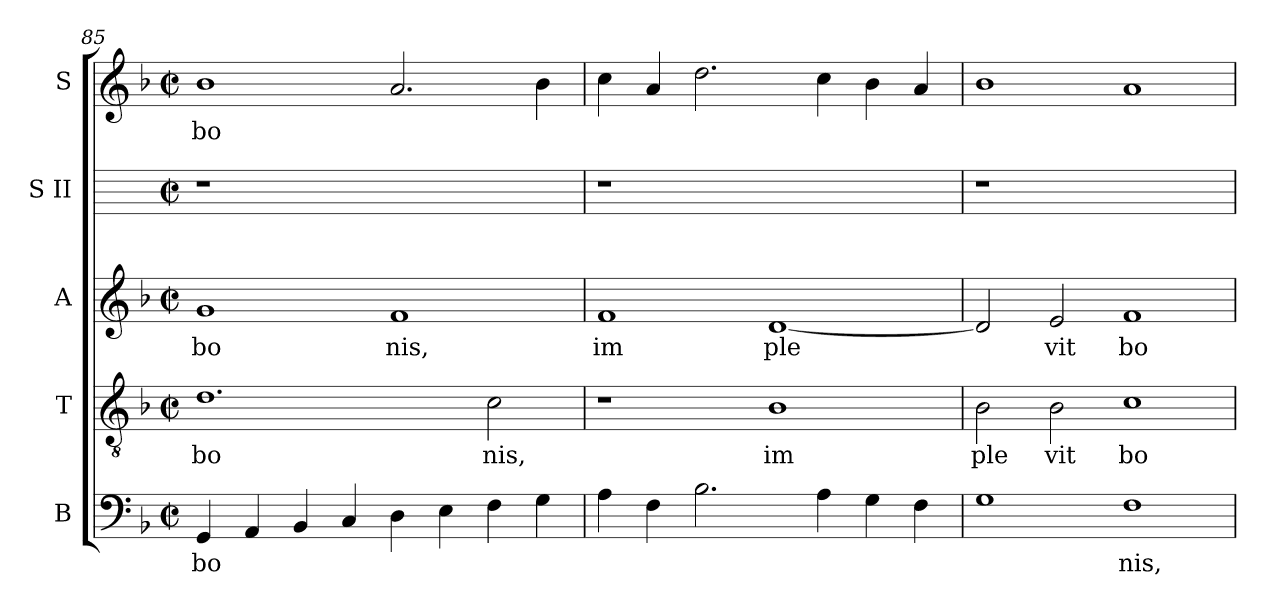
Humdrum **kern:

**kern	**text	**kern	**text	**kern	**text	**kern	**kern	**text
*part5	*part5	*part4	*part4	*part3	*part3	*part2	*part1	*part1
*staff5	*staff5	*staff4	*staff4	*staff3	*staff3	*staff2	*staff1	*staff1
*I"B	*	*I"T	*	*I"A	*	*I"S II	*I"S	*
*I'B	*	*I'T	*	*I'A	*	*	*I'S	*
*clefF4	*	*clefGv2	*	*clefG2	*	*	*clefG2	*
*k[b-]	*	*k[b-]	*	*k[b-]	*	*k[]	*k[b-]	*
*F:	*	*F:	*	*F:	*	*C:	*F:	*
*M2/2	*	*M2/2	*	*M2/2	*	*M2/2	*M2/2	*
*met(c|)	*	*met(c|)	*	*met(c|)	*	*met(c|)	*met(c|)	*
=85	=85	=85	=85	=85	=85	=85	=85	=85
!	!LO:LY:b:cj	!	!LO:LY:b:cj	!	!LO:LY:b:cj	!	!	!LO:LY:b:cj
4GG/	bo	1.d	bo	1g	bo	1r	1b-	bo
!	!LO:LY:b:cj	!	!	!	!	!	!	!
4AA/	.	.	.	.	.	.	.	.
!	!LO:LY:b:cj	!	!	!	!	!	!	!
4BB-/	.	.	.	.	.	.	.	.
!	!LO:LY:b:cj	!	!	!	!	!	!	!
4C/	.	.	.	.	.	.	.	.
!	!LO:LY:b:cj	!	!	!	!LO:LY:b:cj	!	!	!LO:LY:b:cj
4D\	.	.	.	1f	nis,	1ryy	2.a/	.
!	!LO:LY:b:cj	!	!	!	!	!	!	!
4E\	.	.	.	.	.	.	.	.
!	!LO:LY:b:cj	!	!LO:LY:b:cj	!	!	!	!	!
4F\	.	2c\	nis,	.	.	.	.	.
!	!LO:LY:b:cj	!	!	!	!	!	!	!LO:LY:b:cj
4G\	.	.	.	.	.	.	4b-\	.
=86	=86	=86	=86	=86	=86	=86	=86	=86
!	!LO:LY:b:cj	!	!	!	!LO:LY:b:cj	!	!	!LO:LY:b:cj
4A\	.	1r	.	1f	im	1r	4cc\	.
!	!LO:LY:b:cj	!	!	!	!	!	!	!LO:LY:b:cj
4F\	.	.	.	.	.	.	4a/	.
!	!LO:LY:b:cj	!	!	!	!	!	!	!LO:LY:b:cj
2.B-\	.	.	.	.	.	.	2.dd\	.
!	!	!	!LO:LY:b:cj	!	!LO:LY:b:cj	!	!	!
.	.	1B-	im	[<1d	ple	1ryy	.	.
!	!LO:LY:b:cj	!	!	!	!	!	!	!LO:LY:b:cj
4A\	.	.	.	.	.	.	4cc\	.
!	!LO:LY:b:cj	!	!	!	!	!	!	!LO:LY:b:cj
4G\	.	.	.	.	.	.	4b-\	.
!	!LO:LY:b:cj	!	!	!	!	!	!	!LO:LY:b:cj
4F\	.	.	.	.	.	.	4a/	.
=87	=87	=87	=87	=87	=87	=87	=87	=87
!	!LO:LY:b:cj	!	!LO:LY:b:cj	!	!LO:LY:b:cj	!	!	!LO:LY:b:cj
1G	.	2B-\	ple	2d/]	.	1r	1b-	.
!	!	!	!LO:LY:b:cj	!	!LO:LY:b:cj	!	!	!
.	.	2B-\	vit	2e/	vit	.	.	.
!	!LO:LY:b:cj	!	!LO:LY:b:cj	!	!LO:LY:b:cj	!	!	!LO:LY:b:cj
1F	nis,	1c	bo	1f	bo	1ryy	1a	.
=	=	=	=	=	=	=	=	=
*-	*-	*-	*-	*-	*-	*-	*-	*-
